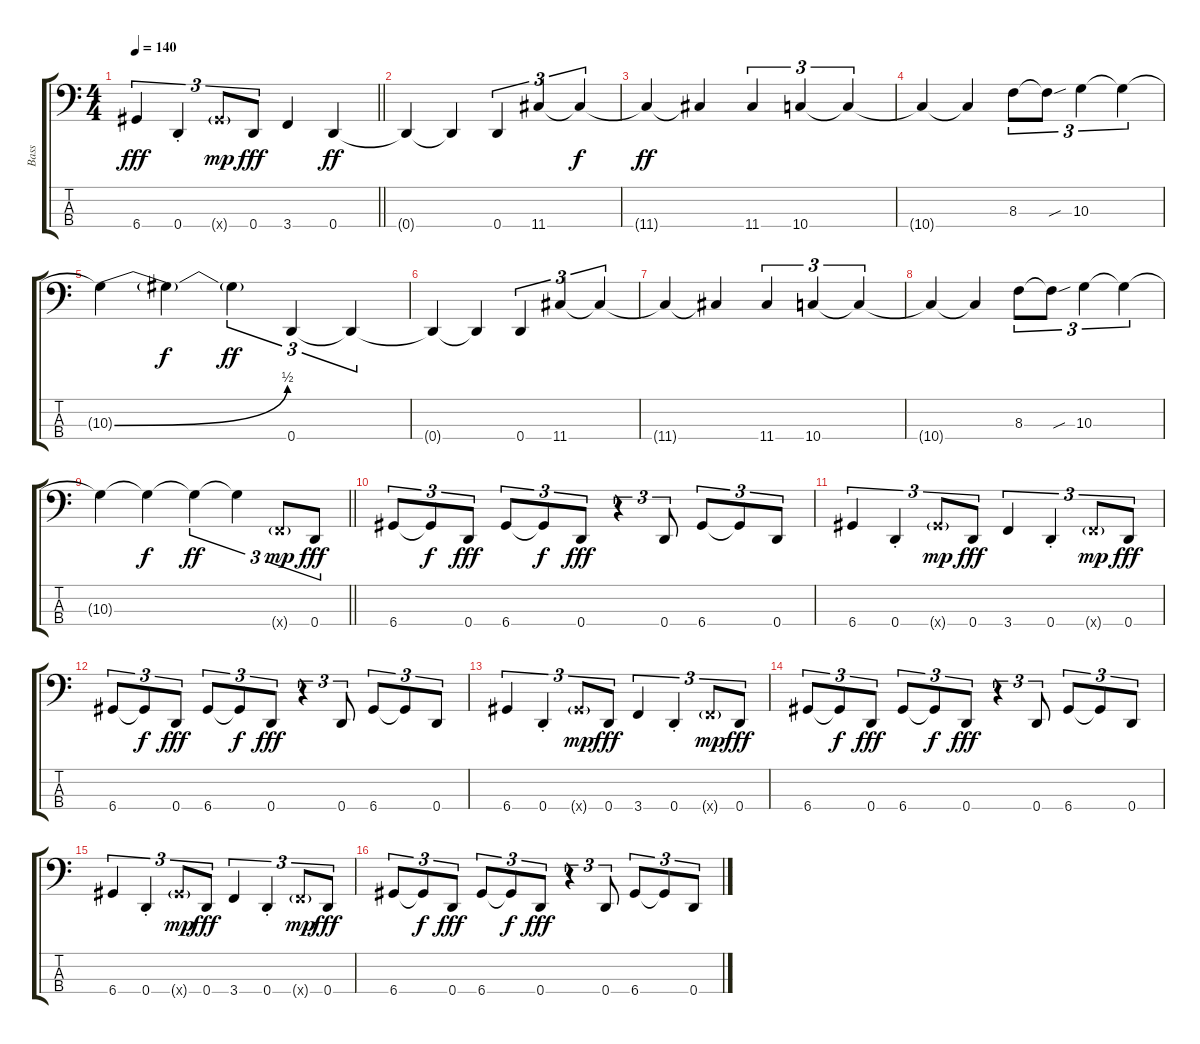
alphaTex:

\track ("Bass" "Bass") {instrument electricbassfinger}
\staff {score tabs}
\tuning (G2 D2 A1 D1) {hide}
\ts (4 4)
\tempo 140
\clef f4
\barLineRight lightlight
\ks c
6.4.4{tu (3 2) dy fff} 0.4{st}.4{tu (3 2)} 6.4{g x}.8{tu (3 2) dy mp} 0.4.8{tu (3 2) dy fff} 3.4.4 0.4.4{dy ff} |
\section ("" "")
0.4{t}.4 0.4{t}.4 0.4.4{tu (3 2)} 11.4.4{tu (3 2)} 11.4{t}.4{tu (3 2) dy f} |
11.4{t}.4{dy ff} 11.4{t}.4 11.4.4{tu (3 2)} 10.4.4{tu (3 2)} 10.4{t}.4{tu (3 2)} |
10.4{t}.4 10.4{t}.4 8.3.8{tu (3 2)} 8.3{sou t}.8{tu (3 2)} 10.3.4{tu (3 2)} 10.3{t}.4{tu (3 2)} |
10.3{be (bend 0 0 60 2) t}.4 10.3{t}.4{dy f} 10.3{t}.4{tu (3 2) dy ff} 0.4.4{tu (3 2)} 0.4{t}.4{tu (3 2)} |
0.4{t}.4 0.4{t}.4 0.4.4{tu (3 2)} 11.4.4{tu (3 2)} 11.4{t}.4{tu (3 2)} |
11.4{t}.4 11.4{t}.4 11.4.4{tu (3 2)} 10.4.4{tu (3 2)} 10.4{t}.4{tu (3 2)} |
10.4{t}.4 10.4{t}.4 8.3.8{tu (3 2)} 8.3{sou t}.8{tu (3 2)} 10.3.4{tu (3 2)} 10.3{t}.4{tu (3 2)} |
\barLineRight lightlight
10.3{t}.4 10.3{t}.4{dy f} 10.3{t}.4{tu (3 2) dy ff} 10.3{t}.4{tu (3 2)} 3.4{g x}.8{tu (3 2) dy mp} 0.4.8{tu (3 2) dy fff} |
\section ("" "")
6.4.8{tu (3 2)} 6.4{t}.8{tu (3 2) dy f} 0.4.8{tu (3 2) dy fff} 6.4.8{tu (3 2)} 6.4{t}.8{tu (3 2) dy f} 0.4.8{tu (3 2) dy fff} r.4{tu (3 2)} 0.4.8{tu (3 2)} 6.4.8{tu (3 2)} 6.4{t}.8{tu (3 2)} 0.4.8{tu (3 2)} |
6.4.4{tu (3 2)} 0.4{st}.4{tu (3 2)} 6.4{g x}.8{tu (3 2) dy mp} 0.4.8{tu (3 2) dy fff} 3.4.4{tu (3 2)} 0.4{st}.4{tu (3 2)} 3.4{g x}.8{tu (3 2) dy mp} 0.4.8{tu (3 2) dy fff} |
6.4.8{tu (3 2)} 6.4{t}.8{tu (3 2) dy f} 0.4.8{tu (3 2) dy fff} 6.4.8{tu (3 2)} 6.4{t}.8{tu (3 2) dy f} 0.4.8{tu (3 2) dy fff} r.4{tu (3 2)} 0.4.8{tu (3 2)} 6.4.8{tu (3 2)} 6.4{t}.8{tu (3 2)} 0.4.8{tu (3 2)} |
6.4.4{tu (3 2)} 0.4{st}.4{tu (3 2)} 6.4{g x}.8{tu (3 2) dy mp} 0.4.8{tu (3 2) dy fff} 3.4.4{tu (3 2)} 0.4{st}.4{tu (3 2)} 3.4{g x}.8{tu (3 2) dy mp} 0.4.8{tu (3 2) dy fff} |
6.4.8{tu (3 2)} 6.4{t}.8{tu (3 2) dy f} 0.4.8{tu (3 2) dy fff} 6.4.8{tu (3 2)} 6.4{t}.8{tu (3 2) dy f} 0.4.8{tu (3 2) dy fff} r.4{tu (3 2)} 0.4.8{tu (3 2)} 6.4.8{tu (3 2)} 6.4{t}.8{tu (3 2)} 0.4.8{tu (3 2)} |
6.4.4{tu (3 2)} 0.4{st}.4{tu (3 2)} 6.4{g x}.8{tu (3 2) dy mp} 0.4.8{tu (3 2) dy fff} 3.4.4{tu (3 2)} 0.4{st}.4{tu (3 2)} 3.4{g x}.8{tu (3 2) dy mp} 0.4.8{tu (3 2) dy fff} |
6.4.8{tu (3 2)} 6.4{t}.8{tu (3 2) dy f} 0.4.8{tu (3 2) dy fff} 6.4.8{tu (3 2)} 6.4{t}.8{tu (3 2) dy f} 0.4.8{tu (3 2) dy fff} r.4{tu (3 2)} 0.4.8{tu (3 2)} 6.4.8{tu (3 2)} 6.4{t}.8{tu (3 2)} 0.4.8{tu (3 2)}
